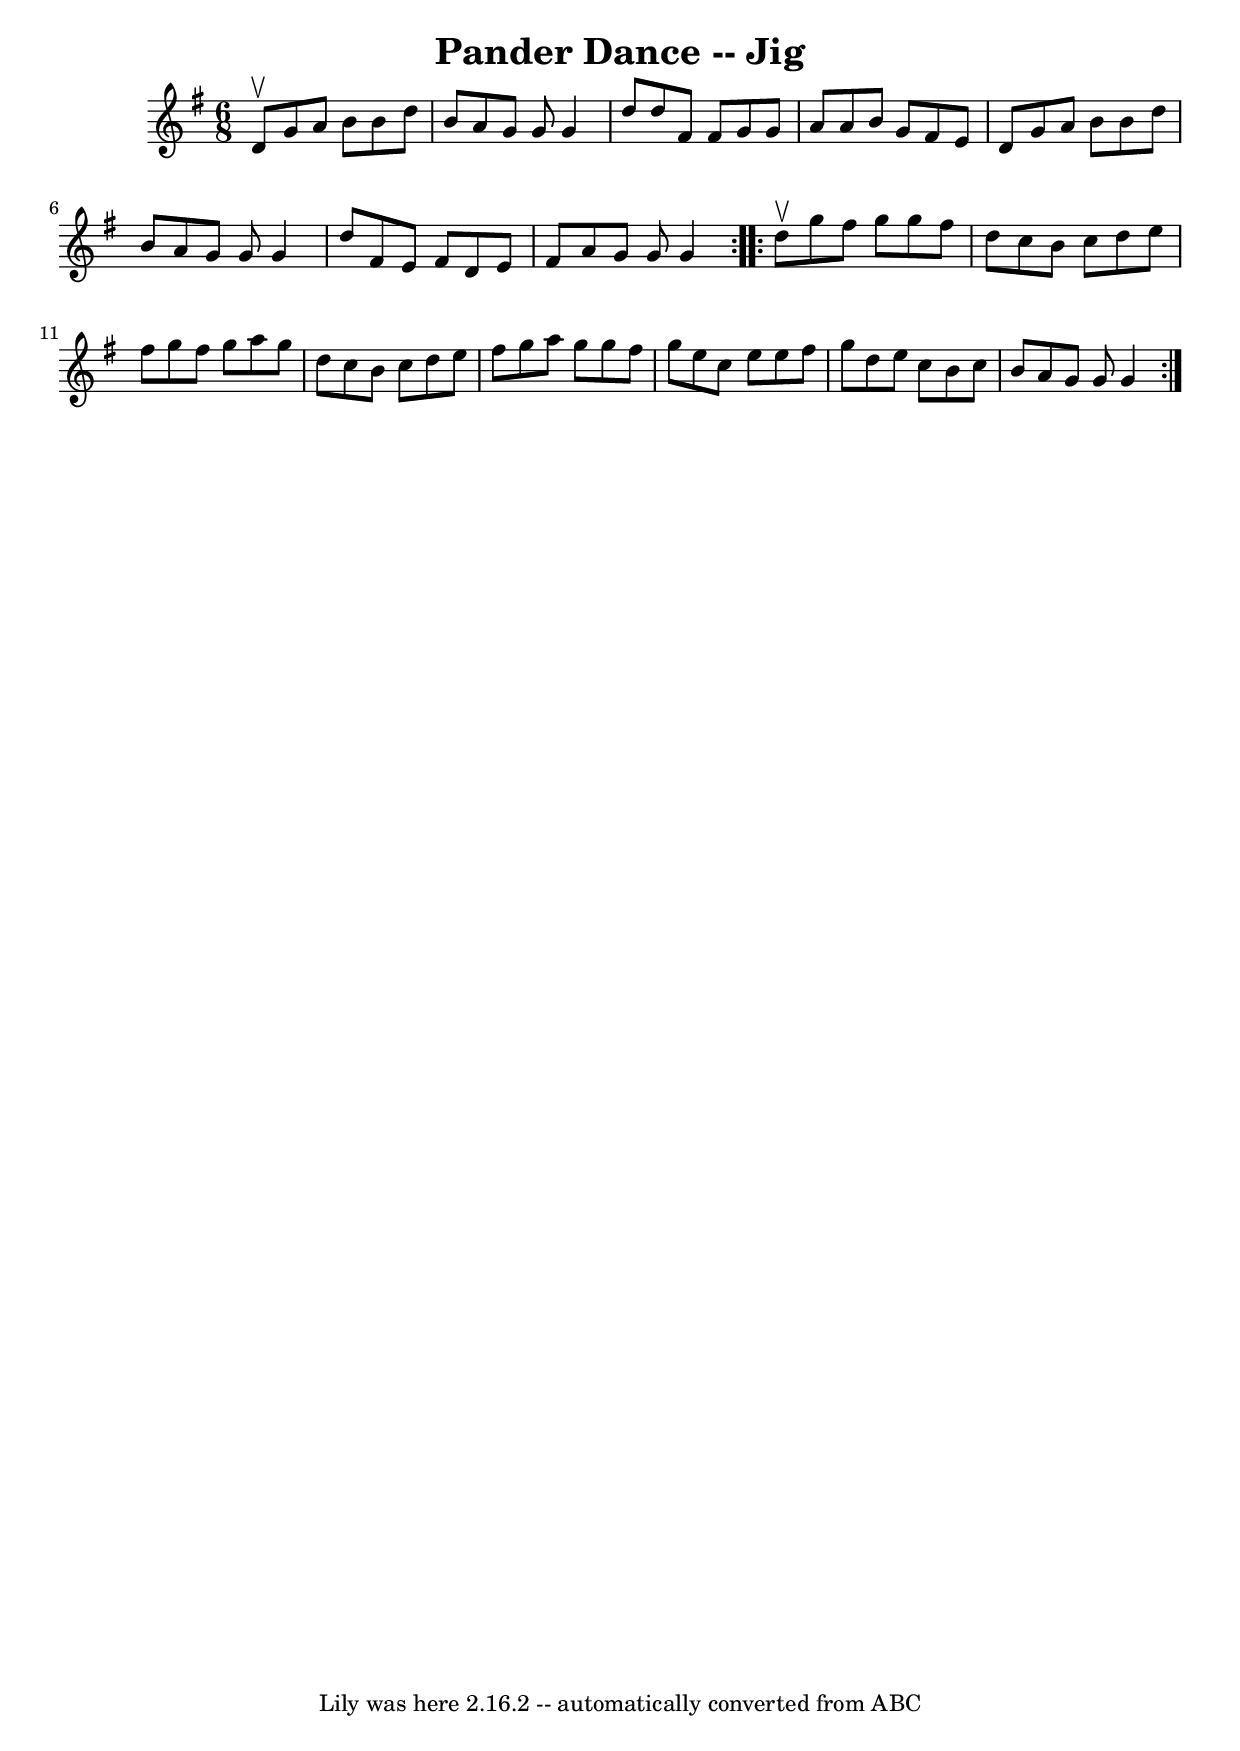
\version "2.16.2"
\include "Mammoth.ily"
\header {
	%% book = "Ryan's Mammoth Collection"
	crossRefNumber = "1"
	footnotes = "\\\\91 476"
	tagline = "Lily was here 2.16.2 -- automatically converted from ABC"
	title = "Pander Dance -- Jig"
}
voicedefault =  {


\repeat volta 2 {
\time 6/8 
\key g \major d'8^\upbow |
 g'8 a'8 b'8 b'8    
d''8 b'8    |
 a'8 g'8 g'8 g'4 d''8    |
 d''8   
 fis'8 fis'8 g'8 g'8 a'8    |
 a'8 b'8 g'8 fis'8   
 e'8 d'8    |
 g'8 a'8 b'8 b'8 d''8 b'8    |
 
 a'8 g'8 g'8 g'4 d''8    |
 fis'8 e'8 fis'8 d'8   
 e'8 fis'8    |
 a'8 g'8 g'8 g'4  }     \repeat volta 2 {   
d''8^\upbow |
 g''8 fis''8 g''8 g''8 fis''8 d''8    
|
 c''8 b'8 c''8 d''8 e''8 fis''8    |
 g''8    
fis''8 g''8 a''8 g''8 d''8    |
 c''8 b'8 c''8    
d''8 e''8 fis''8    |
 g''8 a''8 g''8 g''8 fis''8   
 g''8    |
 e''8 c''8 e''8 e''8 fis''8 g''8    |
  
 d''8 e''8 c''8 b'8 c''8 b'8    |
 a'8 g'8 g'8    
g'4  }   
}

\score{
    <<

	\context Staff="default"
	{
	    \voicedefault 
	}

    >>
	\layout {
	}
	\midi {}
}
